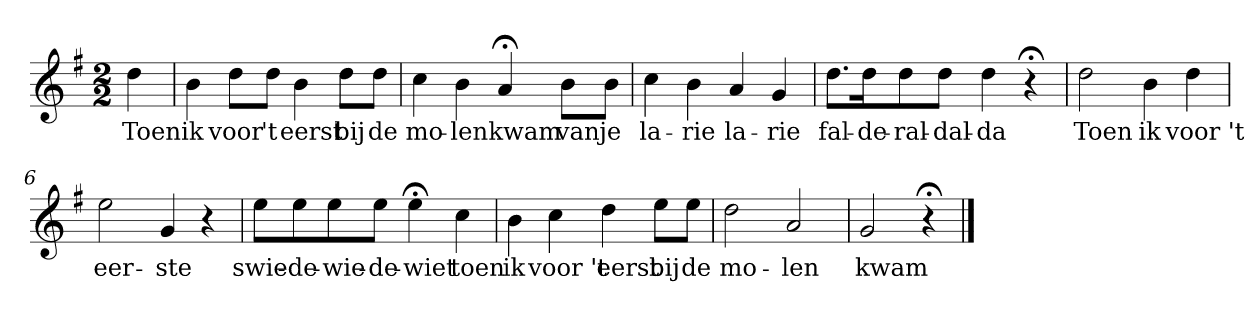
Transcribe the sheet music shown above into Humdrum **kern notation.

**kern	**text
*part1	*part1
*staff1	*staff1
*k[f#]	*
*G:	*
*M2/2	*
*MM120	*
=	=
4dd	Toen
=1	=1
4b	ik
8ddL	voor
8ddJ	't
4b	eerst
8ddL	bij
8ddJ	de
=2	=2
4cc	mo-
4b	-len
4a;<	kwam
8bL	van
8bJ	je
=3	=3
4cc	la-
4b	-rie
4a	la-
4g	-rie
=4	=4
8.ddL	fal-
16ddK	-de-
8dd	-ral-
8ddJ	-dal-
4dd	-da
4r;<	.
=5	=5
2dd	Toen
4b	ik
4dd	voor 't
=6	=6
2ee	eer-
4g	-ste
4r	.
=7	=7
8eeL	swie-
8ee	-de-
8ee	-wie-
8eeJ	-de-
4ee;<	-wiet
4cc	toen
=8	=8
4b	ik
4cc	voor 't
4dd	eerst
8eeL	bij
8eeJ	de
=9	=9
2dd	mo-
2a	-len
=10	=10
2g	kwam
4r;<	.
==	==
*-	*-
